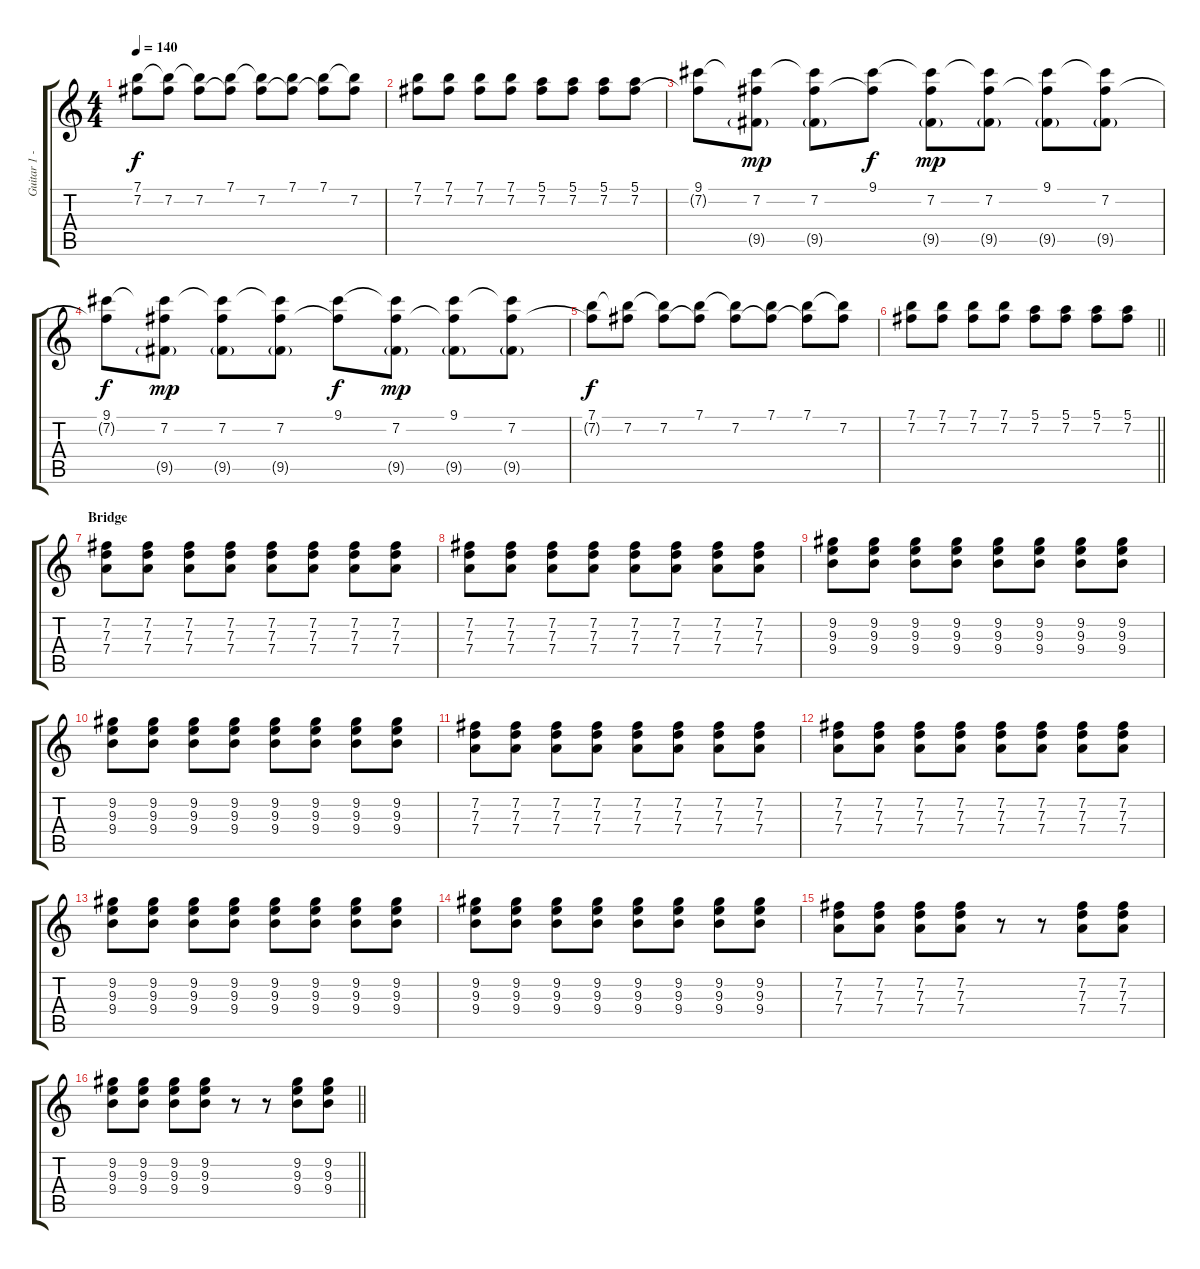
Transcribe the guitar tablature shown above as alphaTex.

\track ("Guitar 1 - Brad Delson" "Guitar 1 -") {instrument distortionguitar}
\staff {score tabs}
\tuning (E4 B3 G3 D3 A2 D2) {hide}
\ts (4 4)
\tempo 140
\clef g2
\ks c
(7.1 7.2{t}).8{dy f} (7.1{t} 7.2).8 (7.1{t} 7.2).8 (7.1 7.2{t}).8 (7.1{t} 7.2).8 (7.1 7.2{t}).8 (7.1 7.2{t}).8 (7.1{t} 7.2).8 |
(7.1 7.2).8 (7.1 7.2).8 (7.1 7.2).8 (7.1 7.2).8 (5.1 7.2).8 (5.1 7.2).8 (5.1 7.2).8 (5.1 7.2).8 |
(9.1 7.2{t}).8 (9.1{t} 7.2 9.5{g}).8{dy mp} (9.1{t} 7.2 9.5{g}).8 (9.1 7.2{t}).8{dy f} (9.1{t} 7.2 9.5{g}).8{dy mp} (9.1{t} 7.2 9.5{g}).8 (9.1 7.2{t} 9.5{g}).8 (9.1{t} 7.2 9.5{g}).8 |
(9.1 7.2{t}).8{dy f} (9.1{t} 7.2 9.5{g}).8{dy mp} (9.1{t} 7.2 9.5{g}).8 (9.1{t} 7.2 9.5{g}).8 (9.1 7.2{t}).8{dy f} (9.1{t} 7.2 9.5{g}).8{dy mp} (9.1 7.2{t} 9.5{g}).8 (9.1{t} 7.2 9.5{g}).8 |
(7.1 7.2{t}).8{dy f} (7.1{t} 7.2).8 (7.1{t} 7.2).8 (7.1 7.2{t}).8 (7.1{t} 7.2).8 (7.1 7.2{t}).8 (7.1 7.2{t}).8 (7.1{t} 7.2).8 |
\barLineRight lightlight
(7.1 7.2).8 (7.1 7.2).8 (7.1 7.2).8 (7.1 7.2).8 (5.1 7.2).8 (5.1 7.2).8 (5.1 7.2).8 (5.1 7.2).8 |
\section ("" "Bridge")
(7.2 7.3 7.4).8 (7.2 7.3 7.4).8 (7.2 7.3 7.4).8 (7.2 7.3 7.4).8 (7.2 7.3 7.4).8 (7.2 7.3 7.4).8 (7.2 7.3 7.4).8 (7.2 7.3 7.4).8 |
(7.2 7.3 7.4).8 (7.2 7.3 7.4).8 (7.2 7.3 7.4).8 (7.2 7.3 7.4).8 (7.2 7.3 7.4).8 (7.2 7.3 7.4).8 (7.2 7.3 7.4).8 (7.2 7.3 7.4).8 |
(9.2 9.3 9.4).8 (9.2 9.3 9.4).8 (9.2 9.3 9.4).8 (9.2 9.3 9.4).8 (9.2 9.3 9.4).8 (9.2 9.3 9.4).8 (9.2 9.3 9.4).8 (9.2 9.3 9.4).8 |
(9.2 9.3 9.4).8 (9.2 9.3 9.4).8 (9.2 9.3 9.4).8 (9.2 9.3 9.4).8 (9.2 9.3 9.4).8 (9.2 9.3 9.4).8 (9.2 9.3 9.4).8 (9.2 9.3 9.4).8 |
(7.2 7.3 7.4).8 (7.2 7.3 7.4).8 (7.2 7.3 7.4).8 (7.2 7.3 7.4).8 (7.2 7.3 7.4).8 (7.2 7.3 7.4).8 (7.2 7.3 7.4).8 (7.2 7.3 7.4).8 |
(7.2 7.3 7.4).8 (7.2 7.3 7.4).8 (7.2 7.3 7.4).8 (7.2 7.3 7.4).8 (7.2 7.3 7.4).8 (7.2 7.3 7.4).8 (7.2 7.3 7.4).8 (7.2 7.3 7.4).8 |
(9.2 9.3 9.4).8 (9.2 9.3 9.4).8 (9.2 9.3 9.4).8 (9.2 9.3 9.4).8 (9.2 9.3 9.4).8 (9.2 9.3 9.4).8 (9.2 9.3 9.4).8 (9.2 9.3 9.4).8 |
(9.2 9.3 9.4).8 (9.2 9.3 9.4).8 (9.2 9.3 9.4).8 (9.2 9.3 9.4).8 (9.2 9.3 9.4).8 (9.2 9.3 9.4).8 (9.2 9.3 9.4).8 (9.2 9.3 9.4).8 |
(7.2 7.3 7.4).8 (7.2 7.3 7.4).8 (7.2 7.3 7.4).8 (7.2 7.3 7.4).8 r.8 r.8 (7.2 7.3 7.4).8 (7.2 7.3 7.4).8 |
\barLineRight lightlight
(9.2 9.3 9.4).8 (9.2 9.3 9.4).8 (9.2 9.3 9.4).8 (9.2 9.3 9.4).8 r.8 r.8 (9.2 9.3 9.4).8 (9.2 9.3 9.4).8
